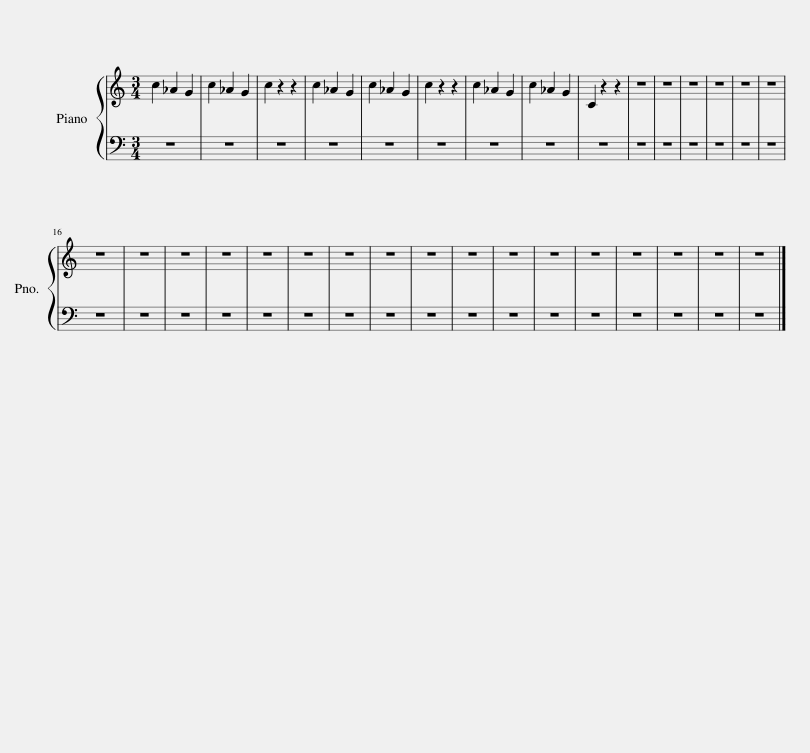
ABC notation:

X:1
L:1/8
M:3/4
I:linebreak $
K:C
V:1 treble
V:1
 c2 _A2 G2 | c2 _A2 G2 | c2 z2 z2 | c2 _A2 G2 | c2 _A2 G2 | %5
 c2 z2 z2 | c2 _A2 G2 | c2 _A2 G2 | C2 z2 z2 | z6 | %10
 z6 | z6 | z6 | z6 | z6 |$ %15
 z6 | z6 | z6 | z6 | z6 | %20
 z6 | z6 | z6 | z6 | z6 | %25
 z6 | z6 | z6 | z6 | z6 | %30
 z6 | z6 |] %32
